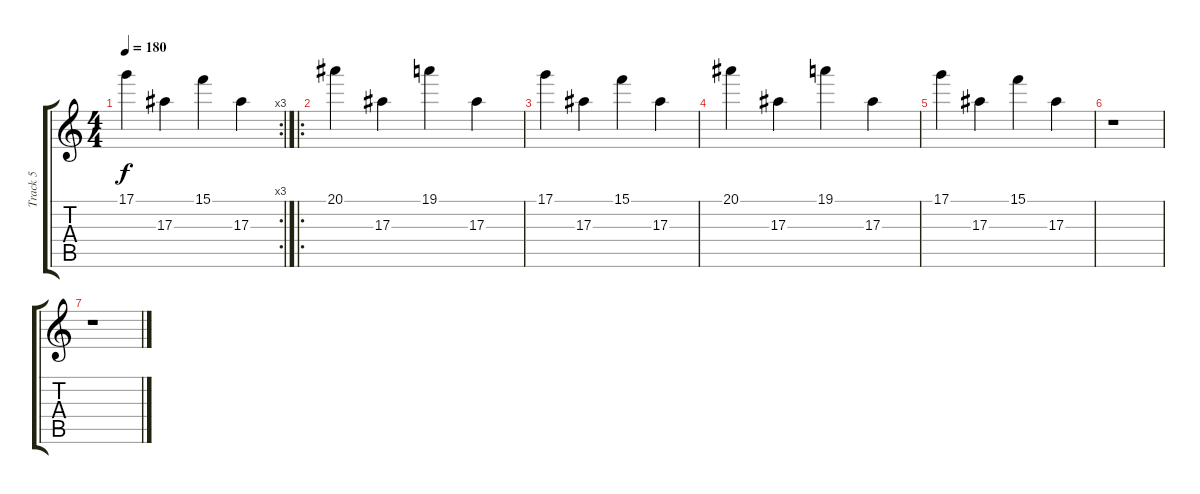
\track ("Track 5" "Track 5") {instrument distortionguitar}
\staff {score tabs}
\tuning (D4 A3 F3 C3 G2 C2) {hide}
\rc 3
\ts (4 4)
\tempo 180
\clef g2
\ks c
17.1.4{dy f} 17.3.4 15.1.4 17.3.4 |
\ro
20.1.4 17.3.4 19.1.4 17.3.4 |
17.1.4 17.3.4 15.1.4 17.3.4 |
20.1.4 17.3.4 19.1.4 17.3.4 |
17.1.4 17.3.4 15.1.4 17.3.4 |
r.1 |
r.1
